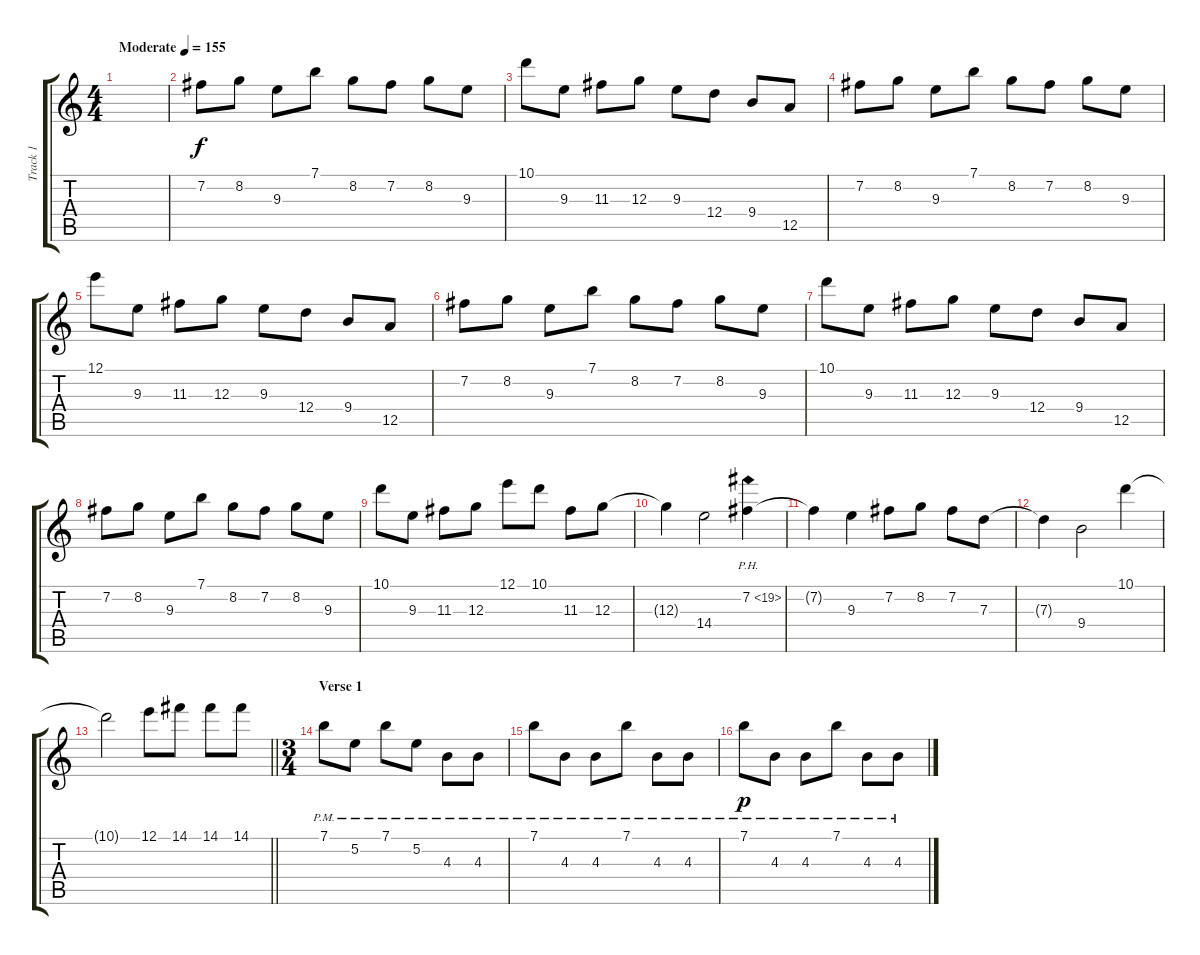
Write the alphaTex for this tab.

\track ("Track 1" "Track 1") {instrument overdrivenguitar}
\staff {score tabs}
\tuning (E4 B3 G3 D3 A2 D2) {hide}
\ts (4 4)
\tempo (155 "Moderate")
\clef g2
\ks c
|
7.2.8 8.2.8 9.3.8 7.1.8 8.2.8 7.2.8 8.2.8 9.3.8 |
10.1.8 9.3.8 11.3.8 12.3.8 9.3.8 12.4.8 9.4.8 12.5.8 |
7.2.8 8.2.8 9.3.8 7.1.8 8.2.8 7.2.8 8.2.8 9.3.8 |
12.1.8 9.3.8 11.3.8 12.3.8 9.3.8 12.4.8 9.4.8 12.5.8 |
7.2.8 8.2.8 9.3.8 7.1.8 8.2.8 7.2.8 8.2.8 9.3.8 |
10.1.8 9.3.8 11.3.8 12.3.8 9.3.8 12.4.8 9.4.8 12.5.8 |
7.2.8 8.2.8 9.3.8 7.1.8 8.2.8 7.2.8 8.2.8 9.3.8 |
10.1.8 9.3.8 11.3.8 12.3.8 12.1.8 10.1.8 11.3.8 12.3.8 |
12.3{t}.4 14.4.2 7.2{ph 12}.4 |
7.2{t}.4 9.3.4 7.2.8 8.2.8 7.2.8 7.3.8 |
7.3{t}.4 9.4.2 10.1.4 |
\barLineRight lightlight
10.1{t}.2 12.1.8 14.1.8 14.1.8 14.1.8 |
\ts (3 4)
\section ("" "Verse 1")
7.1{pm}.8 5.2{pm}.8 7.1{pm}.8 5.2{pm}.8 4.3{pm}.8 4.3{pm}.8 |
7.1{pm}.8 4.3{pm}.8 4.3{pm}.8 7.1{pm}.8 4.3{pm}.8 4.3{pm}.8 |
7.1{pm}.8{dy p} 4.3{pm}.8 4.3{pm}.8 7.1{pm}.8 4.3{pm}.8 4.3{pm}.8
